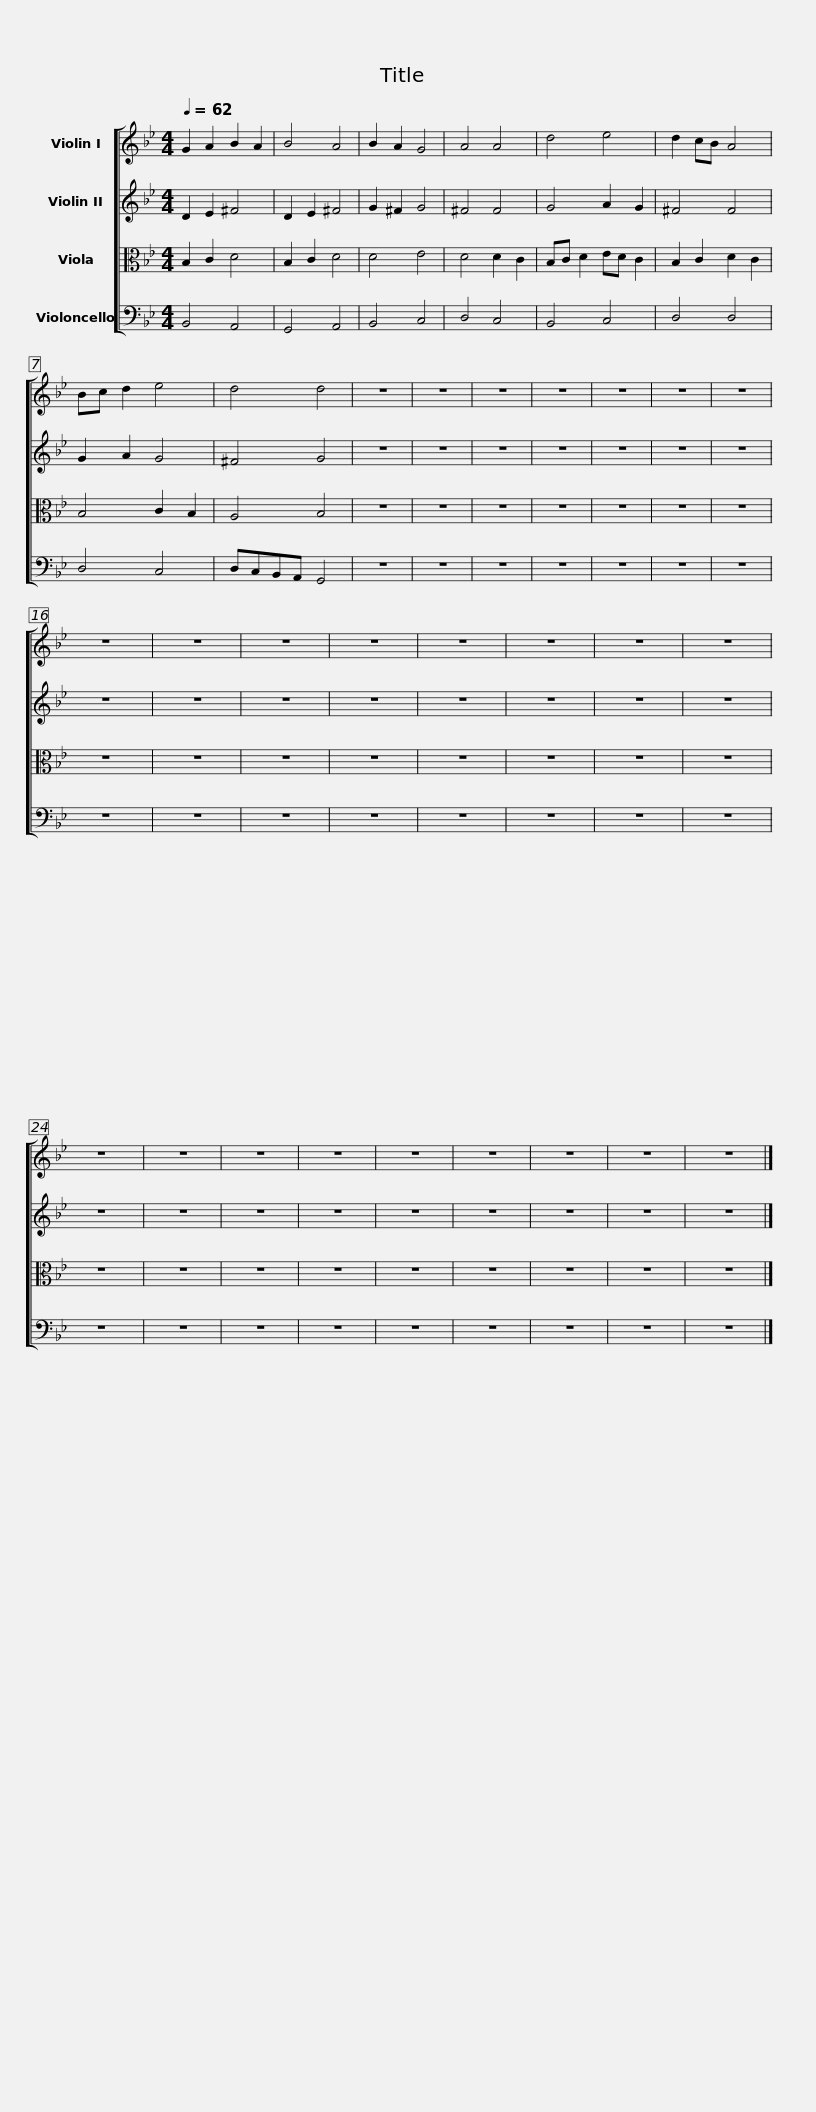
X:1
%%score [ 1 2 3 4 ]
L:1/8
Q:1/4=62
M:4/4
I:linebreak $
K:Bb
V:1 treble
V:2 treble
V:3 alto
V:4 bass
V:1
 G2 A2 B2 A2 | B4 A4 | B2 A2 G4 | A4 A4 | d4 e4 | %5
 d2 cB A4 | Bc d2 e4 |$ d4 d4 | z8 | z8 | %10
 z8 | z8 | z8 | z8 | z8 | %15
 z8 | z8 | z8 | z8 | z8 | %20
 z8 | z8 | z8 | z8 |$ z8 | %25
 z8 | z8 | z8 | z8 | z8 | %30
 z8 | z8 |] %32
V:2
 D2 E2 ^F4 | D2 E2 ^F4 | G2 ^F2 G4 | ^F4 F4 | G4 A2 G2 | %5
 ^F4 F4 | G2 A2 G4 |$ ^F4 G4 | z8 | z8 | %10
 z8 | z8 | z8 | z8 | z8 | %15
 z8 | z8 | z8 | z8 | z8 | %20
 z8 | z8 | z8 | z8 |$ z8 | %25
 z8 | z8 | z8 | z8 | z8 | %30
 z8 | z8 |] %32
V:3
 B,2 C2 D4 | B,2 C2 D4 | D4 E4 | D4 D2 C2 | B,C D2 ED C2 | %5
 B,2 C2 D2 C2 | B,4 C2 B,2 |$ A,4 B,4 | z8 | z8 | %10
 z8 | z8 | z8 | z8 | z8 | %15
 z8 | z8 | z8 | z8 | z8 | %20
 z8 | z8 | z8 | z8 |$ z8 | %25
 z8 | z8 | z8 | z8 | z8 | %30
 z8 | z8 |] %32
V:4
 B,,4 A,,4 | G,,4 A,,4 | B,,4 C,4 | D,4 C,4 | B,,4 C,4 | %5
 D,4 D,4 | D,4 C,4 |$ D,C,B,,A,, G,,4 | z8 | z8 | %10
 z8 | z8 | z8 | z8 | z8 | %15
 z8 | z8 | z8 | z8 | z8 | %20
 z8 | z8 | z8 | z8 |$ z8 | %25
 z8 | z8 | z8 | z8 | z8 | %30
 z8 | z8 |] %32
